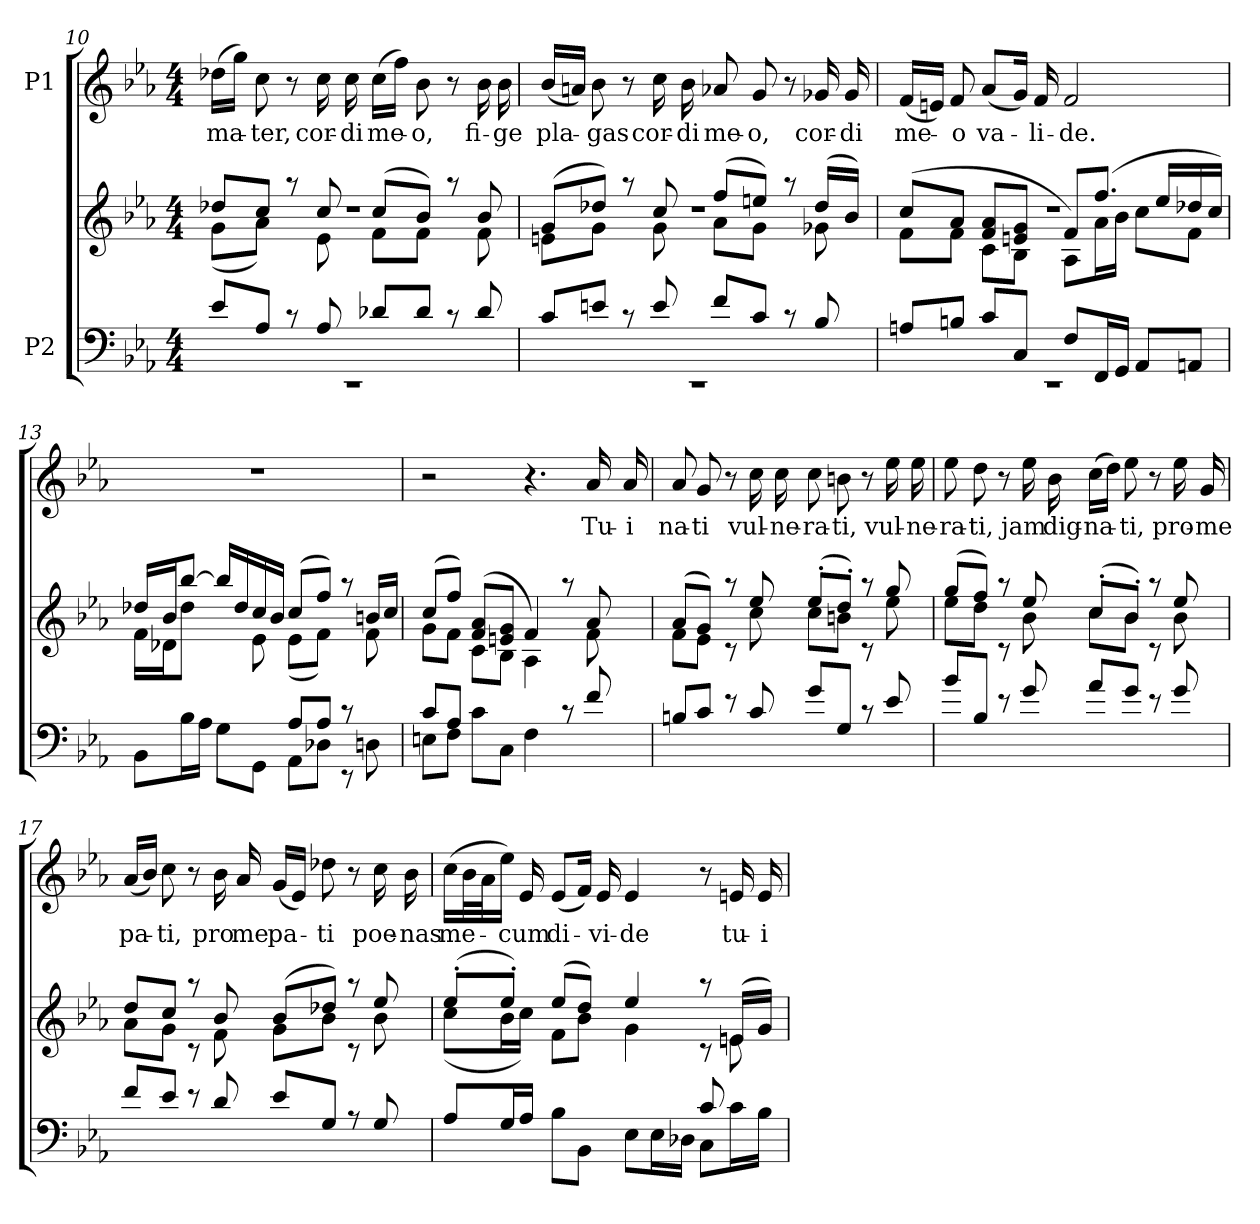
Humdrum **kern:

**kern	**kern	**kern	**text
*part2	*part2	*part1	*part1
*staff3	*staff2	*staff1	*staff1
*I"P2	*	*I"P1	*
!!LO:LB:g=z
*clefF4	*clefG2	*clefG2	*
*k[b-e-a-]	*k[b-e-a-]	*k[b-e-a-]	*
*E-:	*E-:	*E-:	*
*M4/4	*M4/4	*M4/4	*
=10	=10	=10	=10
*^	*^	*	*
*	*	*	*^	*	*
!	!	!	!	!	!	!LO:LY:b
8e-/L	1rEE	8dd-X/L	(<8g\L	1r	(>16dd-X\LL	ma-
.	.	.	.	.	16gg\JJ)	.
!	!	!	!	!	!	!LO:LY:b
8A-/J	.	8cc/J	8a-\J)	.	8cc\	-ter,
8rc	.	8raa	8ryy	.	8r	.
!	!	!	!	!	!	!LO:LY:b
8A-/	.	8cc/	8e-\	.	16cc\	cor-
!	!	!	!	!	!	!LO:LY:b
.	.	.	.	.	16cc\	-di
!	!	!	!	!	!	!LO:LY:b
8d-X/L	.	(>8cc/L	8f\L	.	(>16cc\LL	me-
.	.	.	.	.	16ff\JJ)	.
!	!	!	!	!	!	!LO:LY:b
8d-/J	.	8b-/J)	8f\J	.	8b-\	-o,
8rc	.	8raa	8ryy	.	8r	.
!	!	!	!	!	!	!LO:LY:b
8d-/	.	8b-/	8f\	.	16b-\	fi-
!	!	!	!	!	!	!LO:LY:b
.	.	.	.	.	16b-\	-ge
=11	=11	=11	=11	=11	=11	=11
!	!	!	!	!	!	!LO:LY:b
8c/L	1rEE	(>8g/L	8en\L	1r	(<16b-/LL	pla-
.	.	.	.	.	16an/JJ)	.
!	!	!	!	!	!	!LO:LY:b
8en/J	.	8dd-X/J)	8g\J	.	8b-\	-gas
8rc	.	8raa	8ryy	.	8r	.
!	!	!	!	!	!	!LO:LY:b
8e/	.	8cc/	8g\	.	16cc\	cor-
!	!	!	!	!	!	!LO:LY:b
.	.	.	.	.	16b-\	-di
!	!	!	!	!	!	!LO:LY:b
8f/L	.	(>8ff/L	8a-\L	.	8a-X/	me-
!	!	!	!	!	!	!LO:LY:b
8c/J	.	8een/J)	8g\J	.	8g/	-o,
8rc	.	8raa	8ryy	.	8r	.
!	!	!	!	!	!	!LO:LY:b
8B-/	.	(>16dd-/LL	8g-X\	.	16g-X/	cor-
!	!	!	!	!	!	!LO:LY:b
.	.	16b-/JJ)	.	.	16g-/	-di
=12	=12	=12	=12	=12	=12	=12
!	!	!	!	!	!	!LO:LY:b
8An/L	1rEE	(>8cc/L	8f\L	1r	(<16f/LL	me-
.	.	.	.	.	16en/JJ)	.
!	!	!	!	!	!	!LO:LY:b
8Bn/J	.	8a-/J	8f\J	.	8f/	-o
!	!	!	!	!	!	!LO:LY:b
8c/L	.	8f/ 8a-/L	8c\L	.	(<8a-/L	va-
8C/J	.	8en/ 8g/J	8B-\J	.	16g/Jk)	.
!	!	!	!	!	!	!LO:LY:b
.	.	.	.	.	16f/	-li-
!	!	!	!	!	!	!LO:LY:b
8F/L	.	8f/L)	8A-\L	.	2f/	-de.
16FF/L	.	(>8.ff/J	16a-\L	.	.	.
16GG/JJ	.	.	16b-\JJ	.	.	.
8AA-/L	.	.	8cc\L	.	.	.
.	.	16ee-i/LL	.	.	.	.
8AAn/J	.	16dd-X/	8f\J	.	.	.
.	.	16cc/JJ)	.	.	.	.
!!LO:LB:g=z
=13	=13	=13	=13	=13	=13	=13
2ryy	8BB-\L	16dd-X/LL	16f\LL	1ryy	1r	.
.	.	16b-/J	16d-X\J	.	.	.
.	16B-\L	[>8bb-/J	8dd-i\J	.	.	.
.	16A-\JJ	.	.	.	.	.
.	8G\L	16bb-/LL]	8ryy	.	.	.
.	.	16dd-/	.	.	.	.
.	8GG\J	16cc/	8e-\	.	.	.
.	.	16b-/JJ	.	.	.	.
8A-/L	8AA-\L	(>8cc/L	(<8e-\L	.	.	.
8A-/J	8D-X\J	8ff/J)	8f\J)	.	.	.
8rc	8rEE	8raa	8ryy	.	.	.
8ryy	8Dn\	16bn/LL	8f\	.	.	.
.	.	16cc/JJ	.	.	.	.
=14	=14	=14	=14	=14	=14	=14
8c/L	8En\L	(>8cc/L	8g\L	1ryy	2r	.
8A-/J	8F\J	8ff/J)	8f\J	.	.	.
2ryy	8c\L	(>8f/ 8a-/L	8c\L	.	.	.
.	8C\J	8en/ 8g/J	8B-\J	.	.	.
.	4F\	4f/)	4A-\	.	4.r	.
8rc	4ryy	8raa	8ryy	.	.	.
!	!	!	!	!	!	!LO:LY:b
8f/	.	8a-/	8f\	.	16a-/	Tu-
!	!	!	!	!	!	!LO:LY:b
.	.	.	.	.	16a-/	-i
=15	=15	=15	=15	=15	=15	=15
!	!	!	!	!	!	!LO:LY:b
8Bn/L	1ryy	(>8a-/L	8f\L	1ryy	8a-/	na-
!	!	!	!	!	!	!LO:LY:b
8c/J	.	8g/J)	8e-\J	.	8g/	-ti
8r	.	8raa	8rc	.	8r	.
!	!	!	!	!	!	!LO:LY:b
8c/	.	8ee-/	8cc\	.	16cc\	vul-
!	!	!	!	!	!	!LO:LY:b
.	.	.	.	.	16cc\	-ne-
!	!	!	!	!	!	!LO:LY:b
8g/L	.	(>8ee-'</L	8cc\L	.	8cc\	-ra-
!	!	!	!	!	!	!LO:LY:b
8G/J	.	8dd'</J)	8bn\J	.	8bn\	-ti,
8r	.	8raa	8rc	.	8r	.
!	!	!	!	!	!	!LO:LY:b
8e-/	.	8gg/	8ee-\	.	16ee-\	vul-
!	!	!	!	!	!	!LO:LY:b
.	.	.	.	.	16ee-\	-ne-
!!LO:PB:g=z
=16	=16	=16	=16	=16	=16	=16
!	!	!	!	!	!	!LO:LY:b
8b-/L	1ryy	(>8gg/L	8ee-\L	1ryy	8ee-\	-ra-
!	!	!	!	!	!	!LO:LY:b
8B-/J	.	8ff/J)	8dd\J	.	8dd\	-ti,
8r	.	8raa	8rc	.	8r	.
!	!	!	!	!	!	!LO:LY:b
8g/	.	8ee-/	8b-\	.	16ee-\	jam
!	!	!	!	!	!	!LO:LY:b
.	.	.	.	.	16b-\	dig-
!	!	!	!	!	!	!LO:LY:b
8a-/L	.	(>8cc'</L	8cc\L	.	(>16cc\LL	-na-
.	.	.	.	.	16dd\JJ)	.
!	!	!	!	!	!	!LO:LY:b
8g/J	.	8b-'</J)	8b-\J	.	8ee-\	-ti,
8r	.	8raa	8rc	.	8r	.
!	!	!	!	!	!	!LO:LY:b
8g/	.	8ee-/	8b-\	.	16ee-\	pro-
!	!	!	!	!	!	!LO:LY:b
.	.	.	.	.	16g/	-me
=17	=17	=17	=17	=17	=17	=17
!	!	!	!	!	!	!LO:LY:b
8f/L	1ryy	8dd/L	8a-\L	1ryy	(<16a-/LL	pa-
.	.	.	.	.	16b-/JJ)	.
!	!	!	!	!	!	!LO:LY:b
8e-/J	.	8cc/J	8g\J	.	8cc\	-ti,
8r	.	8raa	8rc	.	8r	.
!	!	!	!	!	!	!LO:LY:b
8d/	.	8b-/	8f\	.	16b-\	pro
!	!	!	!	!	!	!LO:LY:b
.	.	.	.	.	16a-/	me
!	!	!	!	!	!	!LO:LY:b
8e-/L	.	(>8b-/L	8g\L	.	(<16g/LL	pa-
.	.	.	.	.	16e-/JJ)	.
!	!	!	!	!	!	!LO:LY:b
8G/J	.	8dd-X/J)	8b-\J	.	8dd-X\	-ti
8r	.	8raa	8rc	.	8r	.
!	!	!	!	!	!	!LO:LY:b
8G/	.	8ee-/	8b-\	.	16cc\	poe-
!	!	!	!	!	!	!LO:LY:b
.	.	.	.	.	16b-\	-nas
!!LO:LB:g=z
=18	=18	=18	=18	=18	=18	=18
!	!	!	!	!	!	!LO:LY:b
8A-/L	4ryy	(>8ee-'</L	(<8cc\L	1ryy	(>16cc\LL	me-
.	.	.	.	.	32b-\L	.
.	.	.	.	.	32a-\J	.
16G/L	.	8ee-'</J)	16b-\L	.	16ee-\JJ)	.
!	!	!	!	!	!	!LO:LY:b
16A-/JJ	.	.	16cc\JJ)	.	16e-/	-cum
!	!	!	!	!	!	!LO:LY:b
2ryy	8B-\L	(>8ee-/L	8f\L	.	(<8e-/L	di-
.	8BB-\J	8dd/J)	8b-\J	.	16f/Jk)	.
!	!	!	!	!	!	!LO:LY:b
.	.	.	.	.	16e-/	-vi-
!	!	!	!	!	!	!LO:LY:b
.	8E-\L	4ee-/	4g\	.	4e-/	-de
.	16E-\L	.	.	.	.	.
.	16D-X\JJ	.	.	.	.	.
8c/	8C\L	8raa	8rc	.	8r	.
!	!	!	!	!	!	!LO:LY:b
8ryy	16c\L	(>16en/LL	8en\	.	16en/	tu-
!	!	!	!	!	!	!LO:LY:b
.	16B-\JJ	16g/JJ)	.	.	16e/	-i
*v	*v	*	*	*	*	*
*	*v	*v	*v	*	*
=	=	=	=
*-	*-	*-	*-
